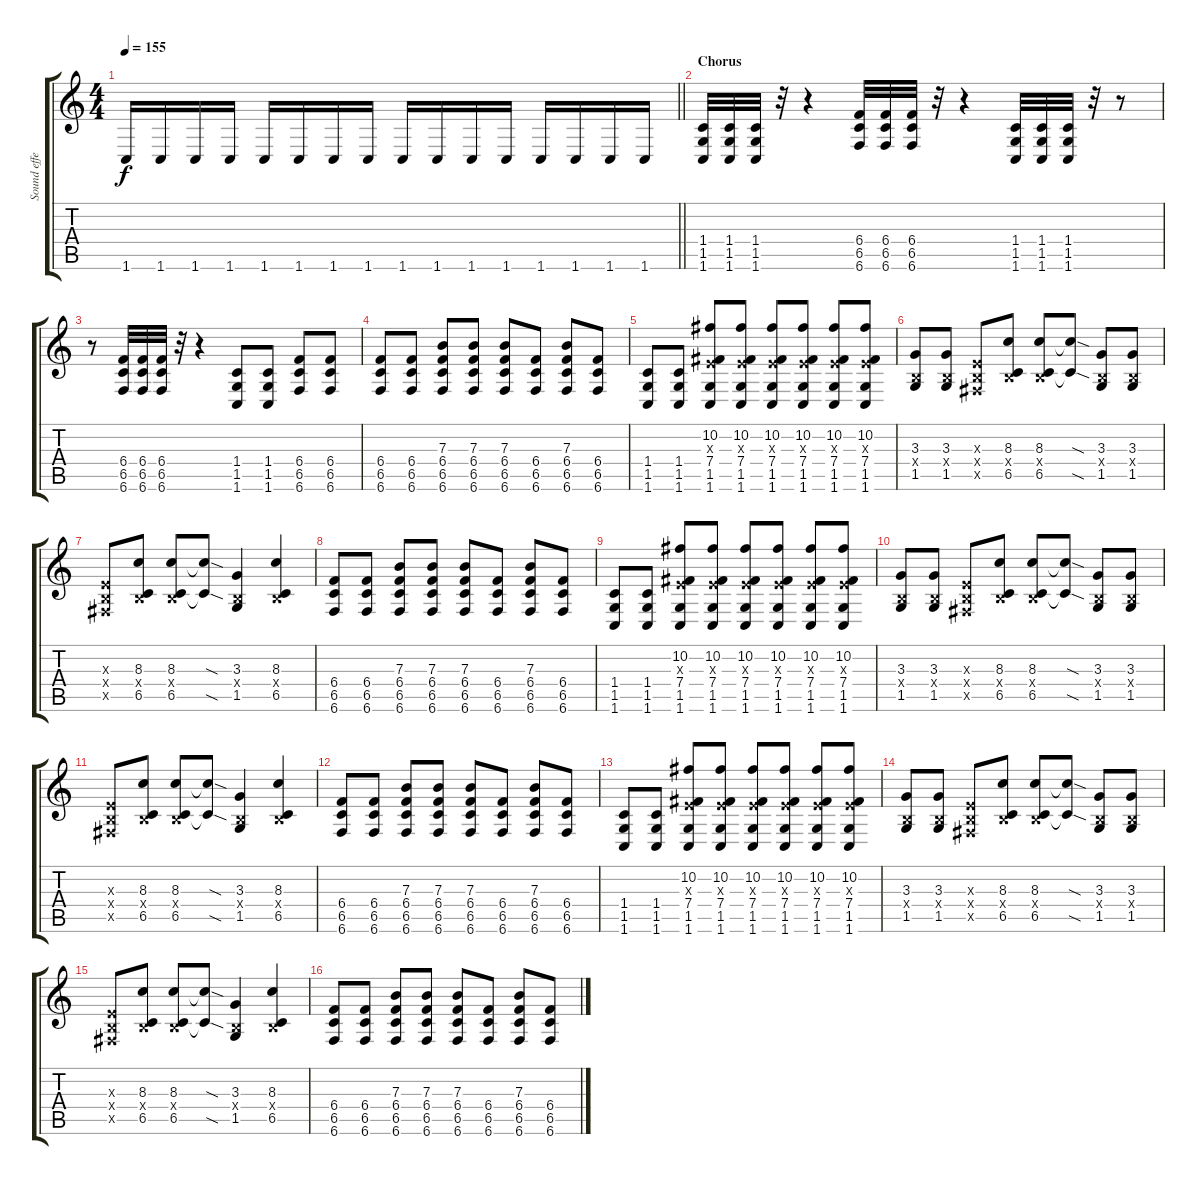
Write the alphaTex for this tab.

\track ("Sound effect" "Sound effe") {instrument distortionguitar}
\staff {score tabs}
\tuning (Db4 Ab3 E3 B2 Gb2 B1) {hide}
\ts (4 4)
\tempo 155
\clef g2
\barLineRight lightlight
\ks c
1.6.16{dy f} 1.6.16 1.6.16 1.6.16 1.6.16 1.6.16 1.6.16 1.6.16 1.6.16 1.6.16 1.6.16 1.6.16 1.6.16 1.6.16 1.6.16 1.6.16 |
\section ("" "Chorus")
(1.4 1.5 1.6).32 (1.4 1.5 1.6).32 (1.4 1.5 1.6).32 r.32 r.4 (6.4 6.5 6.6).32 (6.4 6.5 6.6).32 (6.4 6.5 6.6).32 r.32 r.4 (1.4 1.5 1.6).32 (1.4 1.5 1.6).32 (1.4 1.5 1.6).32 r.32 r.8 |
r.8 (6.4 6.5 6.6).32 (6.4 6.5 6.6).32 (6.4 6.5 6.6).32 r.32 r.4 (1.4 1.5 1.6).8 (1.4 1.5 1.6).8 (6.4 6.5 6.6).8 (6.4 6.5 6.6).8 |
(6.4 6.5 6.6).8 (6.4 6.5 6.6).8 (7.3 6.4 6.5 6.6).8 (7.3 6.4 6.5 6.6).8 (7.3 6.4 6.5 6.6).8 (6.4 6.5 6.6).8 (7.3 6.4 6.5 6.6).8 (6.4 6.5 6.6).8 |
(1.4 1.5 1.6).8 (1.4 1.5 1.6).8 (10.2 0.3{x} 7.4 1.5 1.6).8 (10.2 0.3{x} 7.4 1.5 1.6).8 (10.2 0.3{x} 7.4 1.5 1.6).8 (10.2 0.3{x} 7.4 1.5 1.6).8 (10.2 0.3{x} 7.4 1.5 1.6).8 (10.2 0.3{x} 7.4 1.5 1.6).8 |
(3.3 0.4{x} 1.5).8 (3.3 0.4{x} 1.5).8 (0.3{x} 0.4{x} 0.5{x}).8 (8.3 0.4{x} 6.5).8 (8.3 0.4{x} 6.5).8 (8.3{sod t} 6.5{sod t}).8 (3.3 0.4{x} 1.5).8 (3.3 0.4{x} 1.5).8 |
(0.3{x} 0.4{x} 0.5{x}).8 (8.3 0.4{x} 6.5).8 (8.3 0.4{x} 6.5).8 (8.3{sod t} 6.5{sod t}).8 (3.3 0.4{x} 1.5).4 (8.3 0.4{x} 6.5).4 |
(6.4 6.5 6.6).8 (6.4 6.5 6.6).8 (7.3 6.4 6.5 6.6).8 (7.3 6.4 6.5 6.6).8 (7.3 6.4 6.5 6.6).8 (6.4 6.5 6.6).8 (7.3 6.4 6.5 6.6).8 (6.4 6.5 6.6).8 |
(1.4 1.5 1.6).8 (1.4 1.5 1.6).8 (10.2 0.3{x} 7.4 1.5 1.6).8 (10.2 0.3{x} 7.4 1.5 1.6).8 (10.2 0.3{x} 7.4 1.5 1.6).8 (10.2 0.3{x} 7.4 1.5 1.6).8 (10.2 0.3{x} 7.4 1.5 1.6).8 (10.2 0.3{x} 7.4 1.5 1.6).8 |
(3.3 0.4{x} 1.5).8 (3.3 0.4{x} 1.5).8 (0.3{x} 0.4{x} 0.5{x}).8 (8.3 0.4{x} 6.5).8 (8.3 0.4{x} 6.5).8 (8.3{sod t} 6.5{sod t}).8 (3.3 0.4{x} 1.5).8 (3.3 0.4{x} 1.5).8 |
(0.3{x} 0.4{x} 0.5{x}).8 (8.3 0.4{x} 6.5).8 (8.3 0.4{x} 6.5).8 (8.3{sod t} 6.5{sod t}).8 (3.3 0.4{x} 1.5).4 (8.3 0.4{x} 6.5).4 |
(6.4 6.5 6.6).8 (6.4 6.5 6.6).8 (7.3 6.4 6.5 6.6).8 (7.3 6.4 6.5 6.6).8 (7.3 6.4 6.5 6.6).8 (6.4 6.5 6.6).8 (7.3 6.4 6.5 6.6).8 (6.4 6.5 6.6).8 |
(1.4 1.5 1.6).8 (1.4 1.5 1.6).8 (10.2 0.3{x} 7.4 1.5 1.6).8 (10.2 0.3{x} 7.4 1.5 1.6).8 (10.2 0.3{x} 7.4 1.5 1.6).8 (10.2 0.3{x} 7.4 1.5 1.6).8 (10.2 0.3{x} 7.4 1.5 1.6).8 (10.2 0.3{x} 7.4 1.5 1.6).8 |
(3.3 0.4{x} 1.5).8 (3.3 0.4{x} 1.5).8 (0.3{x} 0.4{x} 0.5{x}).8 (8.3 0.4{x} 6.5).8 (8.3 0.4{x} 6.5).8 (8.3{sod t} 6.5{sod t}).8 (3.3 0.4{x} 1.5).8 (3.3 0.4{x} 1.5).8 |
(0.3{x} 0.4{x} 0.5{x}).8 (8.3 0.4{x} 6.5).8 (8.3 0.4{x} 6.5).8 (8.3{sod t} 6.5{sod t}).8 (3.3 0.4{x} 1.5).4 (8.3 0.4{x} 6.5).4 |
(6.4 6.5 6.6).8 (6.4 6.5 6.6).8 (7.3 6.4 6.5 6.6).8 (7.3 6.4 6.5 6.6).8 (7.3 6.4 6.5 6.6).8 (6.4 6.5 6.6).8 (7.3 6.4 6.5 6.6).8 (6.4 6.5 6.6).8
